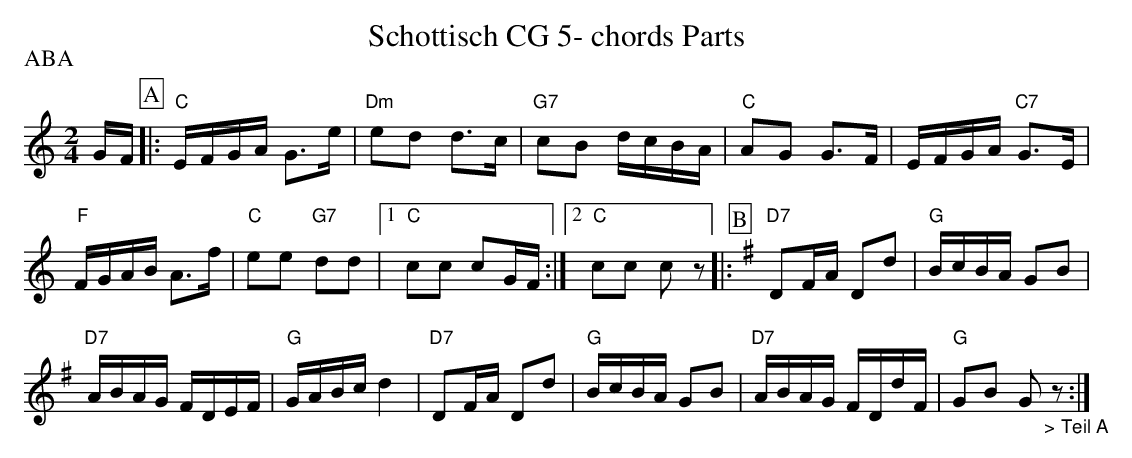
X:1
T:Schottisch CG 5- chords Parts
P:ABA
M:2/4
L:1/16
K:Cmaj%%MIDI gchordon
GF [P:A] |: "C"EFGA G3e | "Dm"e2d2 d3c | "G7"c2B2 dcBA | "C"A2G2 G3F | EFGA "C7"G3E |
"F"FGAB A3f | "C"e2e2 "G7"d2d2 |1 "C"c2c2 c2GF :|2 "C"c2c2 c2z2 |: [P:B] [K:Gmaj] "D7"D2FA D2d2 | "G"BcBA G2B2 |
"D7"ABAG FDEF | "G"GABc d4 | "D7"D2FA D2d2 | "G"BcBA G2B2 | "D7"ABAG FDdF | "G"G2B2 G2"_> Teil A"z2 :|
